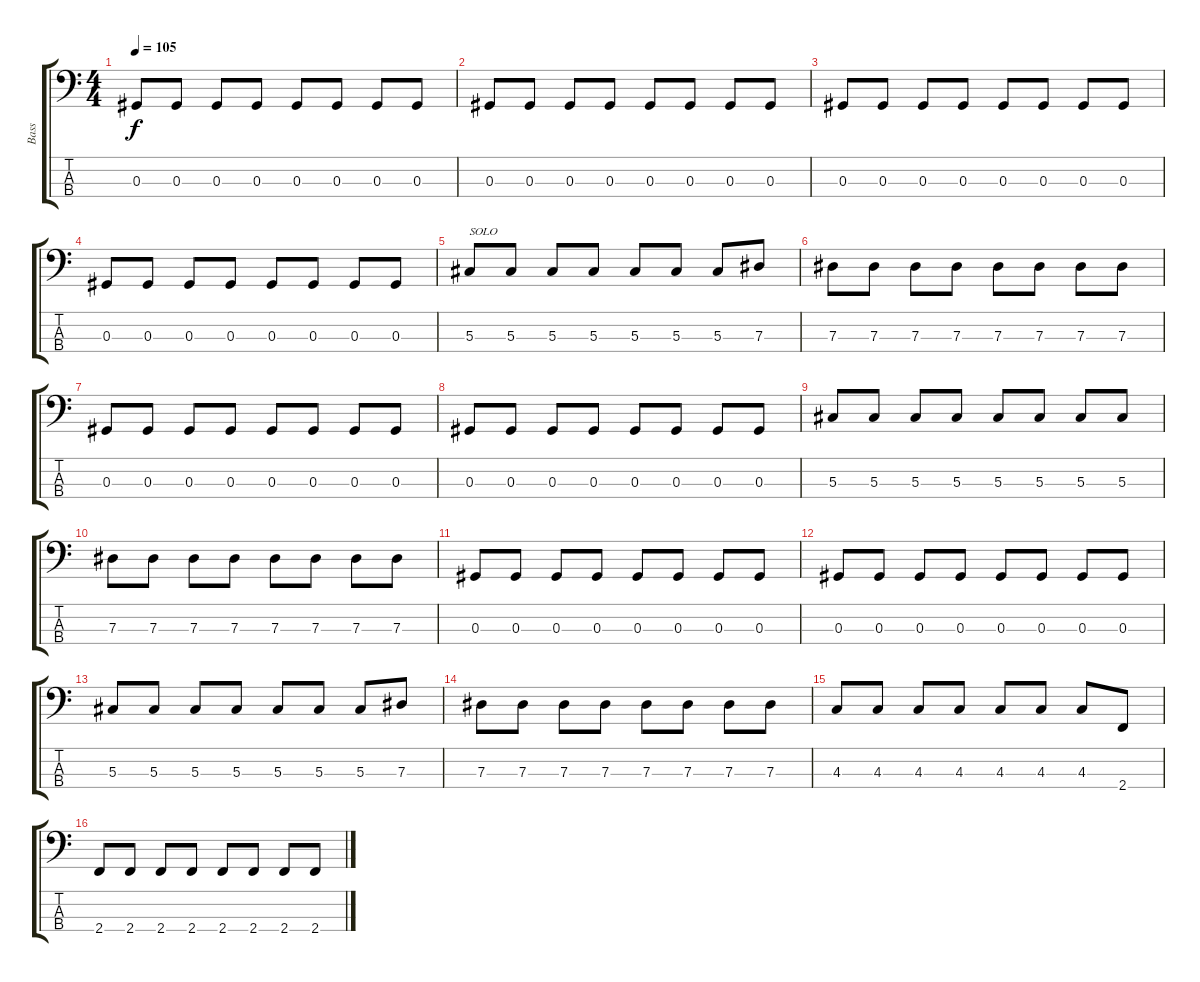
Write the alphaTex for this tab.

\track ("Bass" "Bass") {instrument electricbassfinger}
\staff {score tabs}
\tuning (Gb2 Db2 Ab1 Eb1) {hide}
\ts (4 4)
\tempo 105
\clef f4
\ks c
0.3.8{dy f} 0.3.8 0.3.8 0.3.8 0.3.8 0.3.8 0.3.8 0.3.8 |
0.3.8 0.3.8 0.3.8 0.3.8 0.3.8 0.3.8 0.3.8 0.3.8 |
0.3.8 0.3.8 0.3.8 0.3.8 0.3.8 0.3.8 0.3.8 0.3.8 |
0.3.8 0.3.8 0.3.8 0.3.8 0.3.8 0.3.8 0.3.8 0.3.8 |
5.3.8{txt "SOLO"} 5.3.8 5.3.8 5.3.8 5.3.8 5.3.8 5.3.8 7.3.8 |
7.3.8 7.3.8 7.3.8 7.3.8 7.3.8 7.3.8 7.3.8 7.3.8 |
0.3.8 0.3.8 0.3.8 0.3.8 0.3.8 0.3.8 0.3.8 0.3.8 |
0.3.8 0.3.8 0.3.8 0.3.8 0.3.8 0.3.8 0.3.8 0.3.8 |
5.3.8 5.3.8 5.3.8 5.3.8 5.3.8 5.3.8 5.3.8 5.3.8 |
7.3.8 7.3.8 7.3.8 7.3.8 7.3.8 7.3.8 7.3.8 7.3.8 |
0.3.8 0.3.8 0.3.8 0.3.8 0.3.8 0.3.8 0.3.8 0.3.8 |
0.3.8 0.3.8 0.3.8 0.3.8 0.3.8 0.3.8 0.3.8 0.3.8 |
5.3.8 5.3.8 5.3.8 5.3.8 5.3.8 5.3.8 5.3.8 7.3.8 |
7.3.8 7.3.8 7.3.8 7.3.8 7.3.8 7.3.8 7.3.8 7.3.8 |
4.3.8 4.3.8 4.3.8 4.3.8 4.3.8 4.3.8 4.3.8 2.4.8 |
2.4.8 2.4.8 2.4.8 2.4.8 2.4.8 2.4.8 2.4.8 2.4.8
